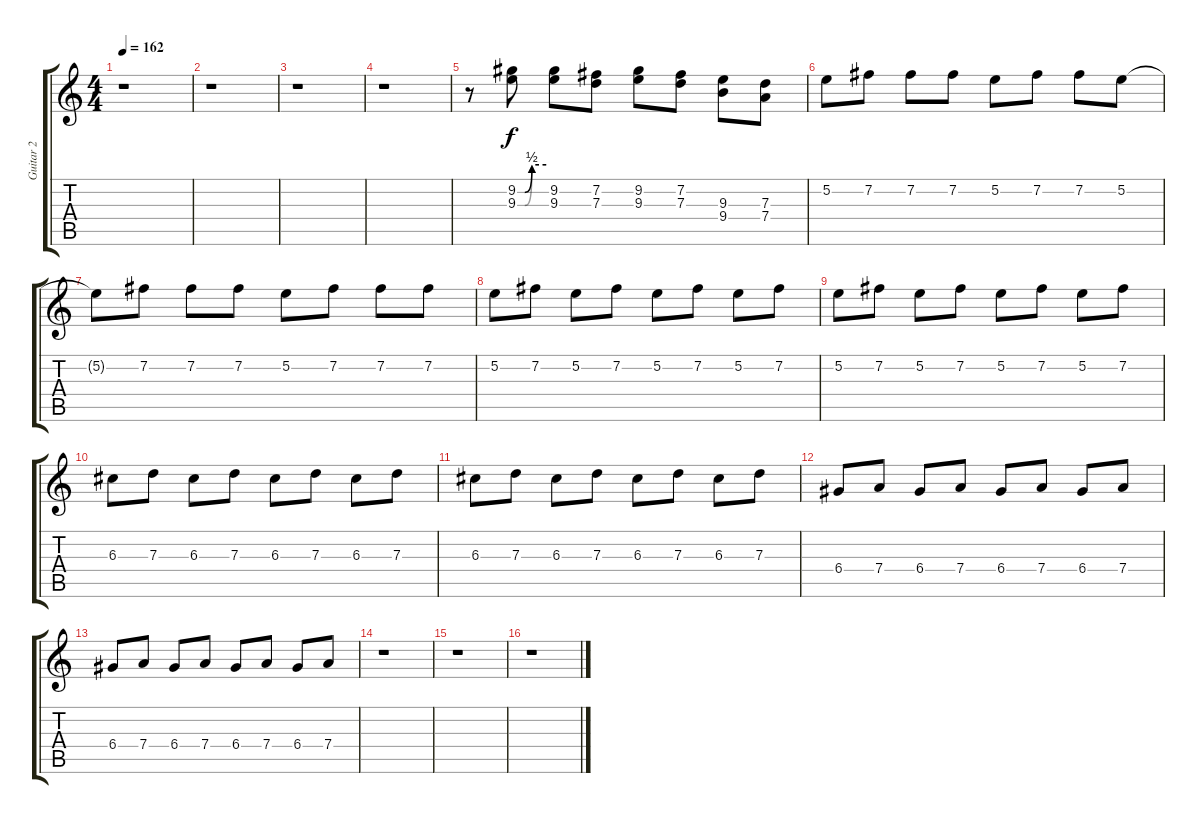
\track ("Guitar 2" "Guitar 2") {instrument distortionguitar}
\staff {score tabs}
\tuning (E4 B3 G3 D3 A2 E2) {hide}
\ts (4 4)
\tempo 162
\clef g2
\ks c
r.1{dy f} |
r.1 |
r.1 |
r.1 |
r.8 (9.2{be (custom 0 0 15 0 30 2 60 2)} 9.3{be (custom 0 0 15 0 30 2 60 2)}).8 (9.2 9.3).8 (7.2 7.3).8 (9.2 9.3).8 (7.2 7.3).8 (9.3 9.4).8 (7.3 7.4).8 |
5.2.8 7.2.8 7.2.8 7.2.8 5.2.8 7.2.8 7.2.8 5.2.8 |
5.2{t}.8 7.2.8 7.2.8 7.2.8 5.2.8 7.2.8 7.2.8 7.2.8 |
5.2.8 7.2.8 5.2.8 7.2.8 5.2.8 7.2.8 5.2.8 7.2.8 |
5.2.8 7.2.8 5.2.8 7.2.8 5.2.8 7.2.8 5.2.8 7.2.8 |
6.3.8 7.3.8 6.3.8 7.3.8 6.3.8 7.3.8 6.3.8 7.3.8 |
6.3.8 7.3.8 6.3.8 7.3.8 6.3.8 7.3.8 6.3.8 7.3.8 |
6.4.8 7.4.8 6.4.8 7.4.8 6.4.8 7.4.8 6.4.8 7.4.8 |
6.4.8 7.4.8 6.4.8 7.4.8 6.4.8 7.4.8 6.4.8 7.4.8 |
r.1 |
r.1 |
r.1
